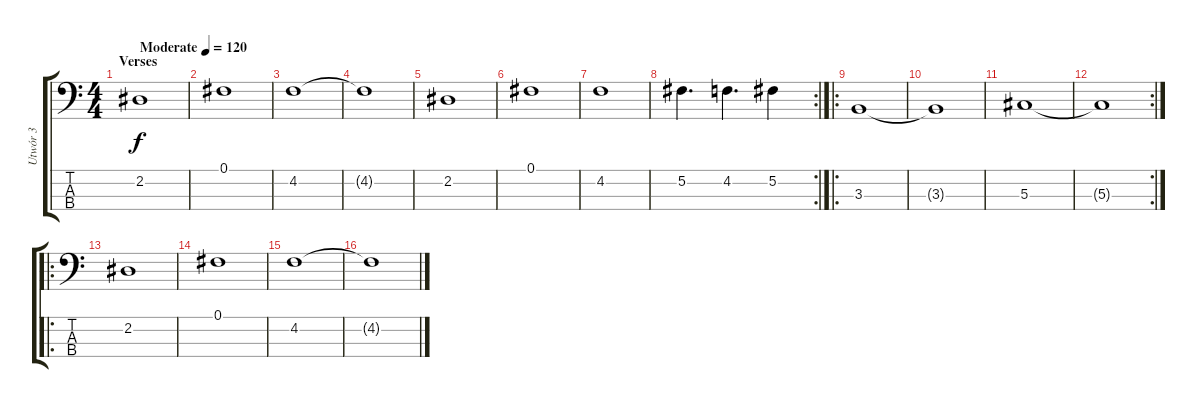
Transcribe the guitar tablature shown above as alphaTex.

\track ("Utwór 3" "Utwór 3") {instrument electricbassfinger}
\staff {score tabs}
\tuning (Gb2 Db2 Ab1 Eb1) {hide}
\ts (4 4)
\section ("" "Verses")
\tempo (120 "Moderate")
\clef f4
\ks c
2.2.1{dy f instrument electricbassfinger} |
0.1.1 |
4.2.1 |
4.2{t}.1 |
2.2.1 |
0.1.1 |
4.2.1 |
\rc 2
5.2.4{d} 4.2.4{d} 5.2.4 |
\ro
3.3.1 |
3.3{t}.1 |
5.3.1 |
\rc 2
5.3{t}.1 |
\ro
2.2.1 |
0.1.1 |
4.2.1 |
4.2{t}.1
